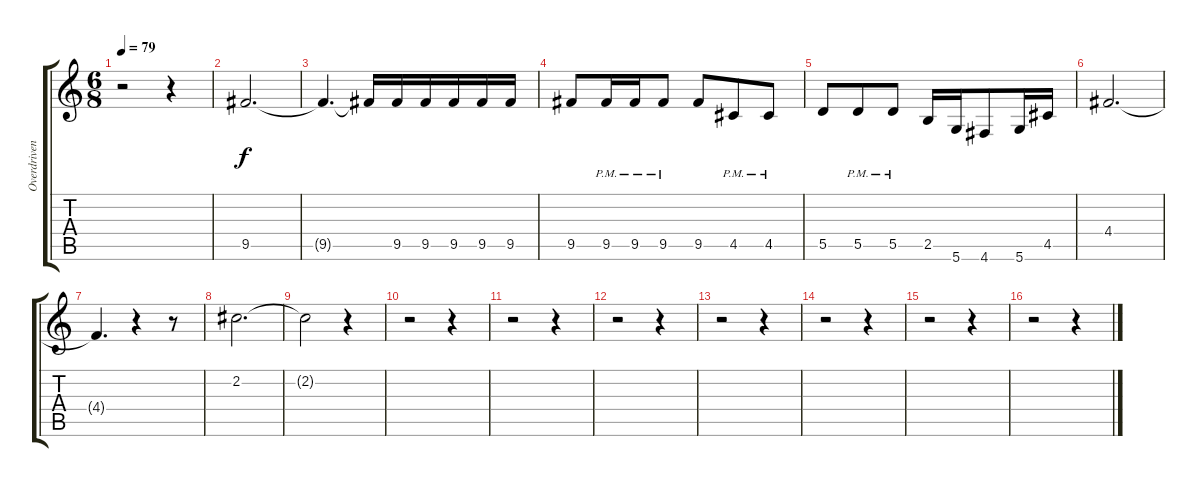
\track ("Overdriven Guitar III" "Overdriven") {instrument overdrivenguitar}
\staff {score tabs}
\tuning (E4 B3 G3 D3 A2 D2) {hide}
\ts (6 8)
\tempo 79
\clef g2
\ks c
r.2{dy f} r.4 |
9.5.2{d} |
9.5{t}.4{d} 9.5{t}.16 9.5.16 9.5.16 9.5.16 9.5.16 9.5.16 |
9.5.8 9.5{pm}.16 9.5{pm}.16 9.5{pm}.8 9.5.8 4.5{pm}.8 4.5{pm}.8 |
5.5.8 5.5{pm}.8 5.5{pm}.8 2.5.16 5.6.16 4.6.8 5.6.16 4.5.16 |
4.4.2{d} |
4.4{t}.4{d} r.4 r.8 |
2.2.2{d} |
2.2{t}.2 r.4 |
r.2 r.4 |
r.2 r.4 |
r.2 r.4 |
r.2 r.4 |
r.2 r.4 |
r.2 r.4 |
r.2 r.4
